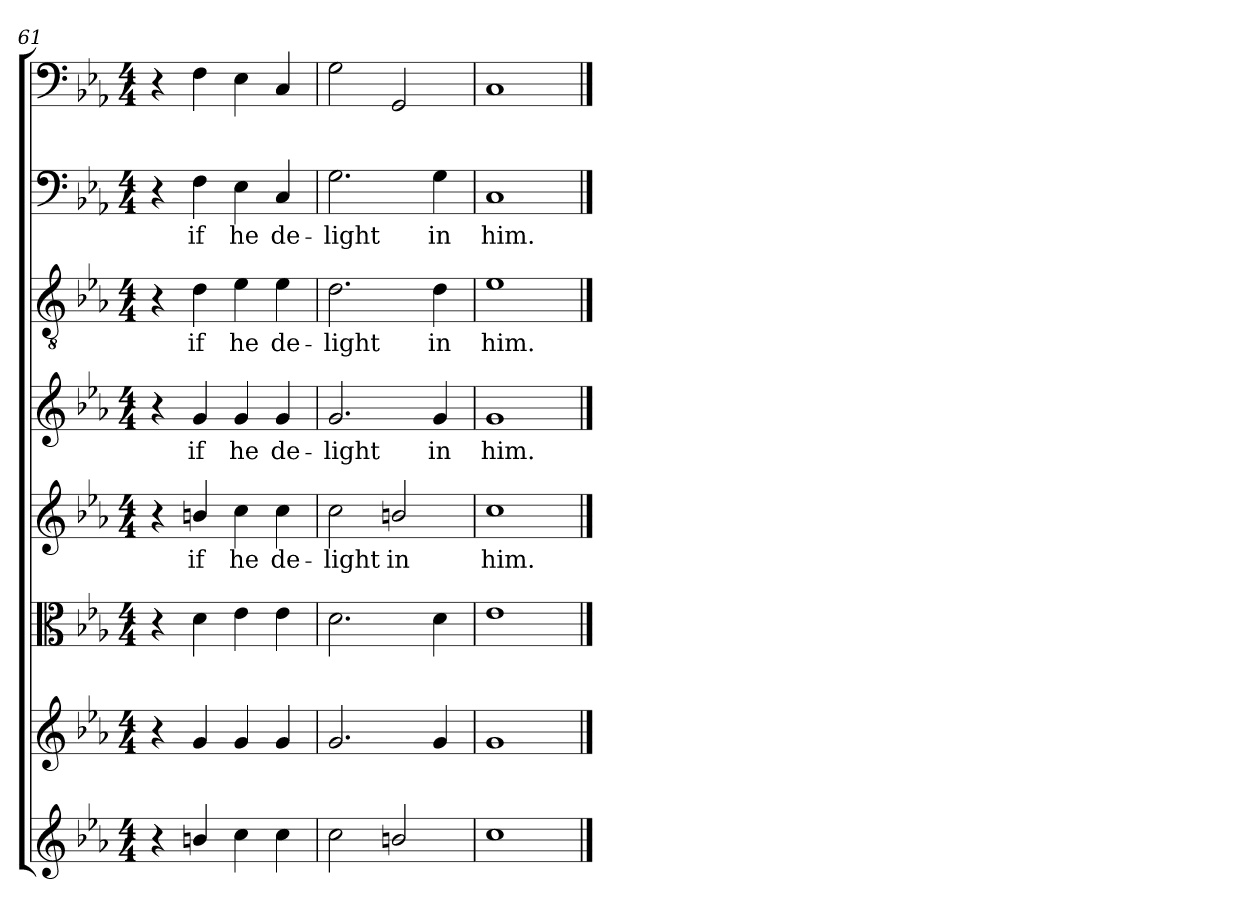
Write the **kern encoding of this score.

**kern	**kern	**kern	**kern	**text	**kern	**text	**kern	**text	**kern	**text	**kern
*part8	*part7	*part6	*part5	*part5	*part4	*part4	*part3	*part3	*part2	*part2	*part1
*staff8	*staff7	*staff6	*staff5	*staff5	*staff4	*staff4	*staff3	*staff3	*staff2	*staff2	*staff1
*clefG2	*clefG2	*clefC3	*clefG2	*	*clefG2	*	*clefGv2	*	*clefF4	*	*clefF4
*k[b-e-a-]	*k[b-e-a-]	*k[b-e-a-]	*k[b-e-a-]	*	*k[b-e-a-]	*	*k[b-e-a-]	*	*k[b-e-a-]	*	*k[b-e-a-]
*c:	*c:	*c:	*c:	*	*c:	*	*c:	*	*c:	*	*c:
*M4/4	*M4/4	*M4/4	*M4/4	*	*M4/4	*	*M4/4	*	*M4/4	*	*M4/4
=61	=61	=61	=61	=61	=61	=61	=61	=61	=61	=61	=61
4r	4r	4r	4r	.	4r	.	4r	.	4r	.	4r
4bn/	4g/	4d\	4bn/	if	4g/	if	4d\	if	4F\	if	4F\
4cc\	4g/	4e-\	4cc\	he	4g/	he	4e-\	he	4E-\	he	4E-\
4cc\	4g/	4e-\	4cc\	de-	4g/	de-	4e-\	de-	4C/	de-	4C/
=62	=62	=62	=62	=62	=62	=62	=62	=62	=62	=62	=62
2cc\	2.g/	2.d\	2cc\	-light	2.g/	-light	2.d\	-light	2.G\	-light	2G\
2bn/	.	.	2bn/	in	.	.	.	.	.	.	2GG/
.	4g/	4d\	.	.	4g/	in	4d\	in	4G\	in	.
=63	=63	=63	=63	=63	=63	=63	=63	=63	=63	=63	=63
1cc\	1g/	1e-\	1cc\	him.	1g/	him.	1e-\	him.	1C/	him.	1C/
==	==	==	==	==	==	==	==	==	==	==	==
*-	*-	*-	*-	*-	*-	*-	*-	*-	*-	*-	*-
